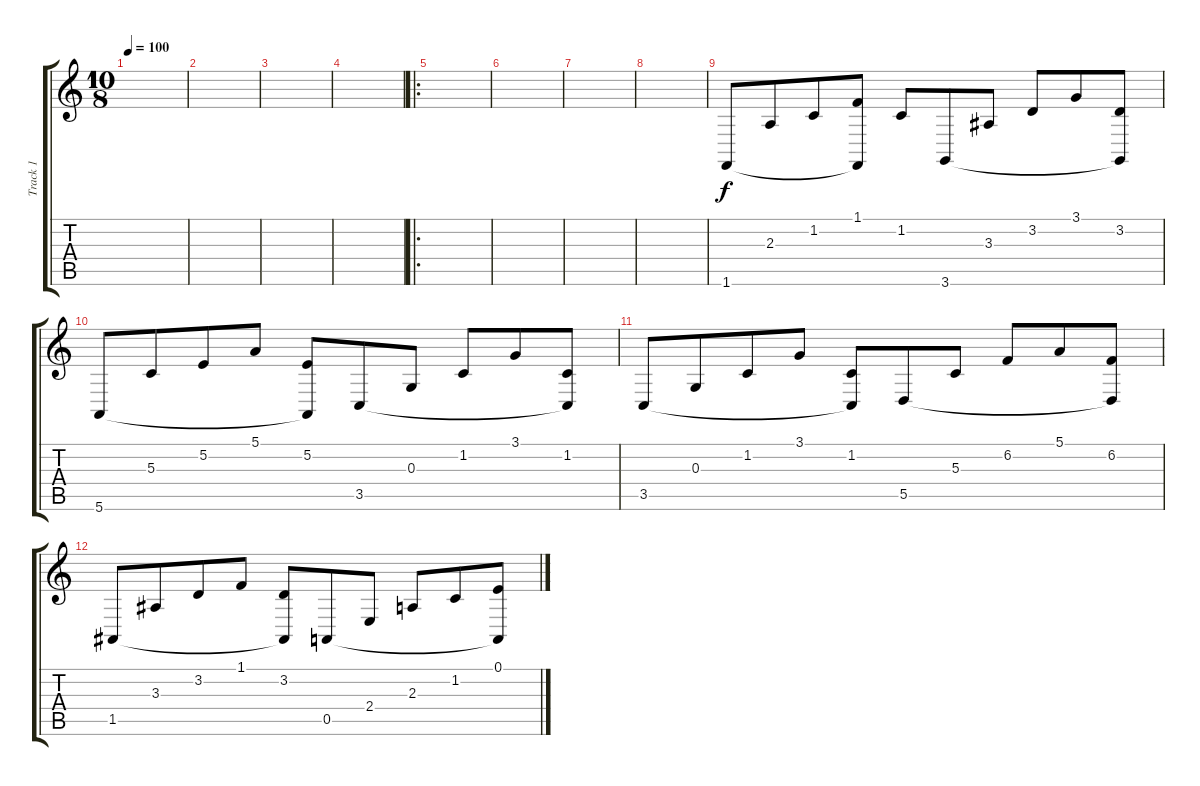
\track ("Track 1" "Track 1") {instrument acousticgrandpiano}
\staff {score tabs}
\tuning (E4 B3 G3 D3 A2 E2) {hide}
\ts (10 8)
\tempo 100
\clef g2
\ks c
|
|
|
|
\ro
|
|
|
|
1.6.8 2.3.8 1.2.8 (1.1 1.6{t}).8 1.2.8 3.6.8 3.3.8 3.2.8 3.1.8 (3.2 3.6{t}).8 |
5.6.8 5.3.8 5.2.8 5.1.8 (5.2 5.6{t}).8 3.5.8 0.3.8 1.2.8 3.1.8 (1.2 3.5{t}).8 |
3.5.8 0.3.8 1.2.8 3.1.8 (1.2 3.5{t}).8 5.5.8 5.3.8 6.2.8 5.1.8 (6.2 5.5{t}).8 |
1.5.8 3.3.8 3.2.8 1.1.8 (3.2 1.5{t}).8 0.5.8 2.4.8 2.3.8 1.2.8 (0.1 0.5{t}).8
